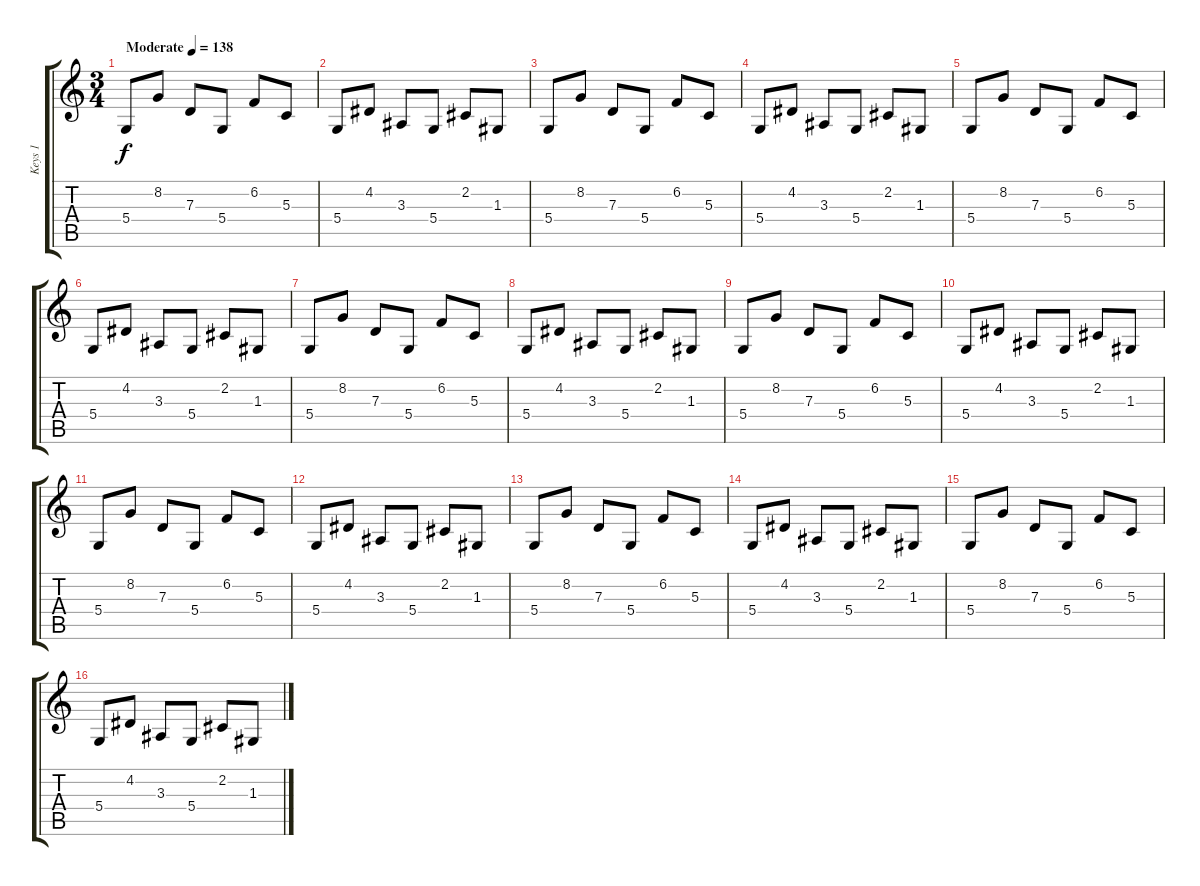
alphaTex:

\track ("Keys 1" "Keys 1") {instrument lead2sawtooth}
\staff {score tabs}
\tuning (E4 B3 G3 D3 A2 E2) {hide}
\ts (3 4)
\tempo (138 "Moderate")
\clef g2
\ks c
5.4.8{dy f instrument lead2sawtooth} 8.2.8 7.3.8 5.4.8 6.2.8 5.3.8 |
5.4.8 4.2.8 3.3.8 5.4.8 2.2.8 1.3.8 |
5.4.8 8.2.8 7.3.8 5.4.8 6.2.8 5.3.8 |
5.4.8 4.2.8 3.3.8 5.4.8 2.2.8 1.3.8 |
5.4.8 8.2.8 7.3.8 5.4.8 6.2.8 5.3.8 |
5.4.8 4.2.8 3.3.8 5.4.8 2.2.8 1.3.8 |
5.4.8 8.2.8 7.3.8 5.4.8 6.2.8 5.3.8 |
5.4.8 4.2.8 3.3.8 5.4.8 2.2.8 1.3.8 |
5.4.8 8.2.8 7.3.8 5.4.8 6.2.8 5.3.8 |
5.4.8 4.2.8 3.3.8 5.4.8 2.2.8 1.3.8 |
5.4.8 8.2.8 7.3.8 5.4.8 6.2.8 5.3.8 |
5.4.8 4.2.8 3.3.8 5.4.8 2.2.8 1.3.8 |
5.4.8 8.2.8 7.3.8 5.4.8 6.2.8 5.3.8 |
5.4.8 4.2.8 3.3.8 5.4.8 2.2.8 1.3.8 |
5.4.8 8.2.8 7.3.8 5.4.8 6.2.8 5.3.8 |
5.4.8 4.2.8 3.3.8 5.4.8 2.2.8 1.3.8
